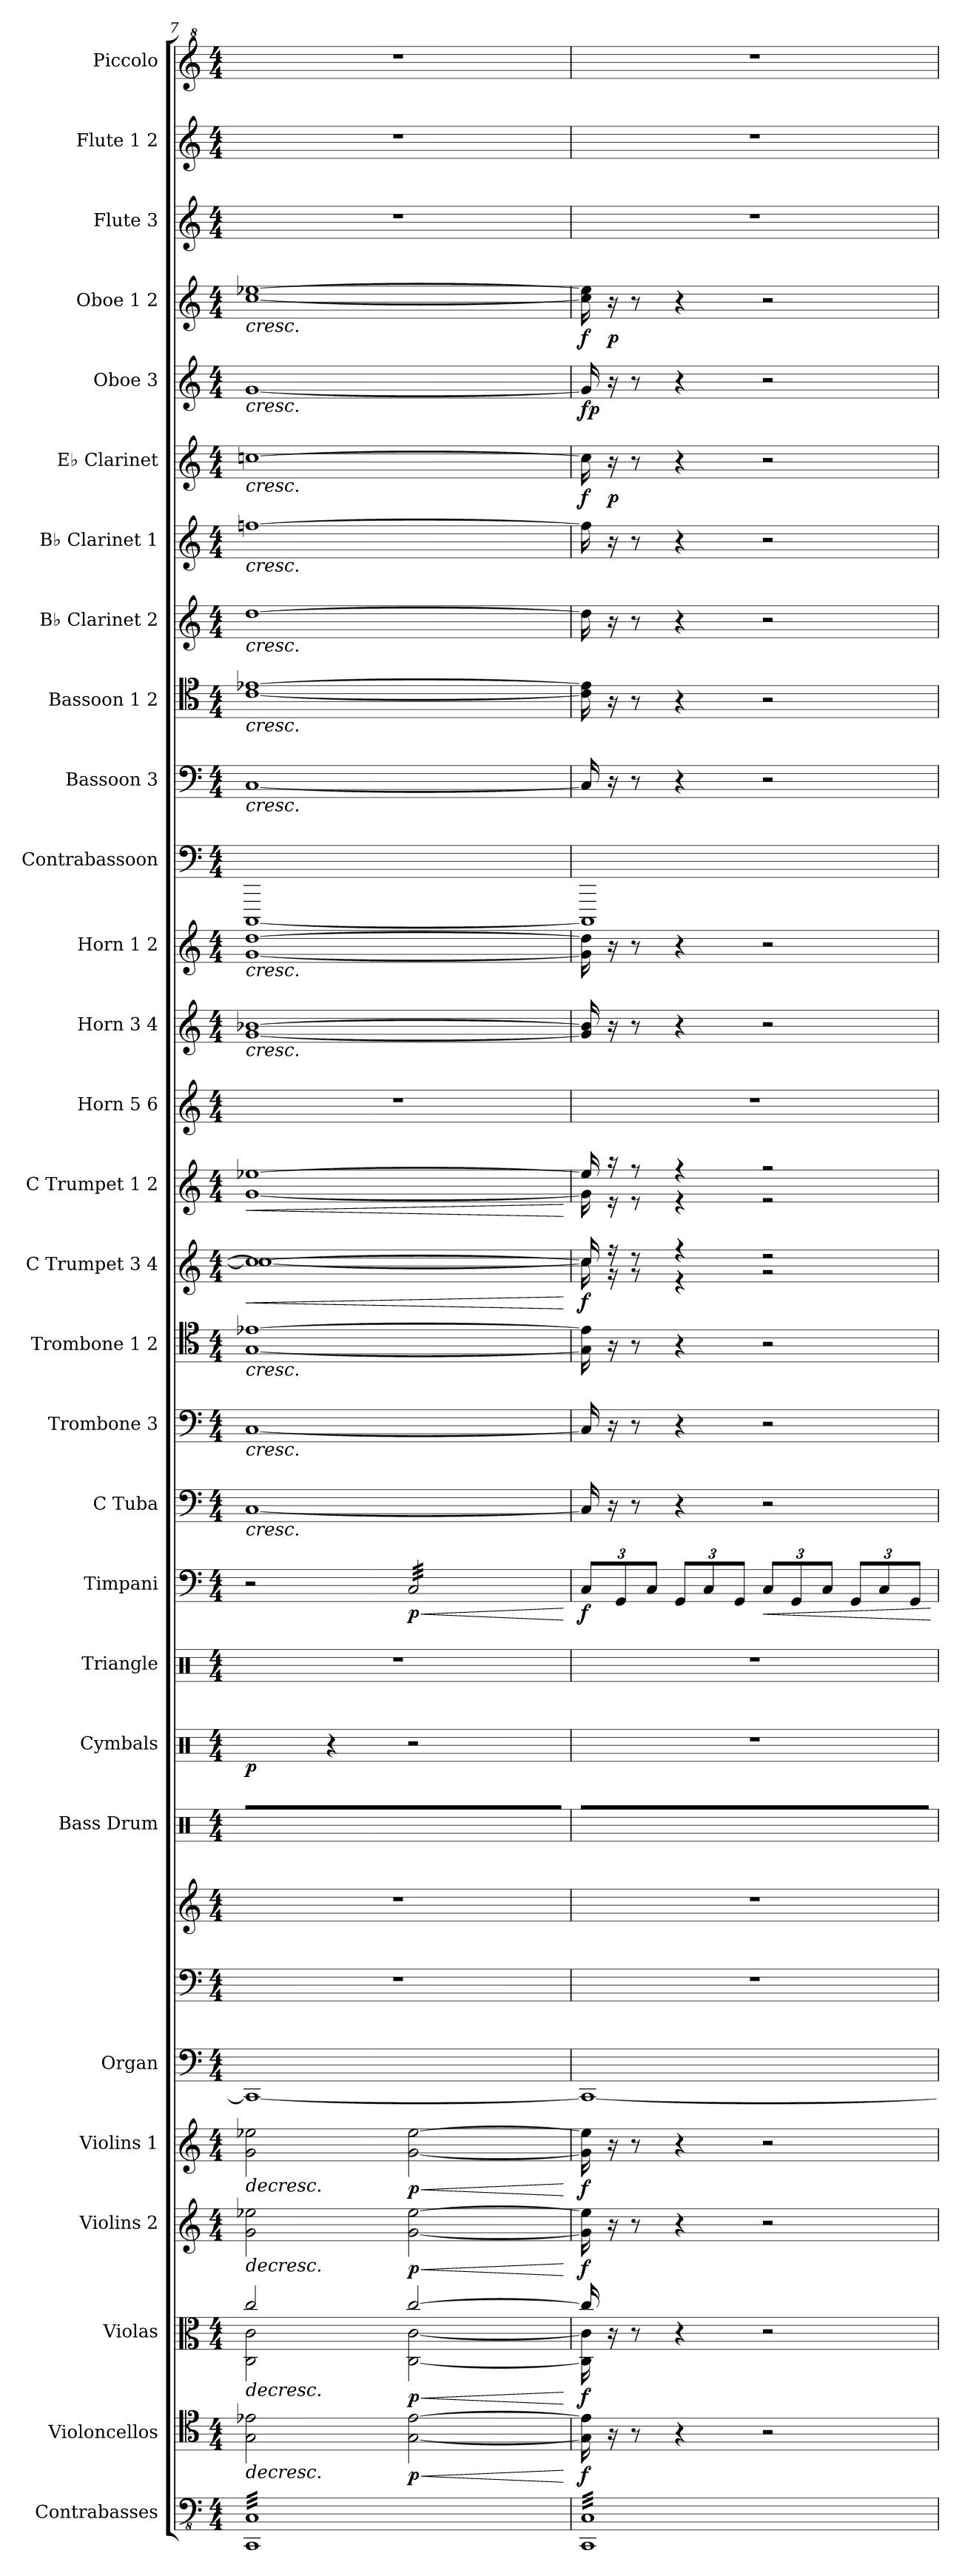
**kern	**kern	**dynam	**kern	**dynam	**kern	**dynam	**kern	**dynam	**kern	**kern	**kern	**kern	**kern	**dynam	**kern	**kern	**dynam	**kern	**dynam	**kern	**dynam	**kern	**dynam	**kern	**dynam	**kern	**dynam	**kern	**kern	**dynam	**kern	**dynam	**kern	**kern	**dynam	**kern	**dynam	**kern	**dynam	**kern	**dynam	**kern	**dynam	**kern	**dynam	**kern	**dynam	**kern	**kern	**kern
*part29	*part28	*part28	*part27	*part27	*part26	*part26	*part25	*part25	*part24	*part24	*part24	*part23	*part22	*part22	*part21	*part20	*part20	*part19	*part19	*part18	*part18	*part17	*part17	*part16	*part16	*part15	*part15	*part14	*part13	*part13	*part12	*part12	*part11	*part10	*part10	*part9	*part9	*part8	*part8	*part7	*part7	*part6	*part6	*part5	*part5	*part4	*part4	*part3	*part2	*part1
*staff31	*staff30	*staff30	*staff29	*staff29	*staff28	*staff28	*staff27	*staff27	*staff26	*staff25	*staff24	*staff23	*staff22	*staff22	*staff21	*staff20	*staff20	*staff19	*staff19	*staff18	*staff18	*staff17	*staff17	*staff16	*staff16	*staff15	*staff15	*staff14	*staff13	*staff13	*staff12	*staff12	*staff11	*staff10	*staff10	*staff9	*staff9	*staff8	*staff8	*staff7	*staff7	*staff6	*staff6	*staff5	*staff5	*staff4	*staff4	*staff3	*staff2	*staff1
*I"Contrabasses	*I"Violoncellos	*	*I"Violas	*	*I"Violins 2	*	*I"Violins 1	*	*I"Organ	*	*	*I"Bass Drum	*I"Cymbals	*	*I"Triangle	*I"Timpani	*	*I"C Tuba	*	*I"Trombone 3	*	*I"Trombone 1 2	*	*I"C Trumpet 3 4	*	*I"C Trumpet 1 2	*	*I"Horn 5 6	*I"Horn 3 4	*	*I"Horn 1 2	*	*I"Contrabassoon	*I"Bassoon 3	*	*I"Bassoon 1 2	*	*I"B♭ Clarinet 2	*	*I"B♭ Clarinet 1	*	*I"E♭ Clarinet	*	*I"Oboe 3	*	*I"Oboe 1 2	*	*I"Flute 3	*I"Flute 1 2	*I"Piccolo
*I'Cbs.	*I'Vlcs.	*	*I'Vlas.	*	*I'Vlns. 2	*	*I'Vlns. 1	*	*I'Org.	*	*	*I'B. Dr.	*I'Cym.	*	*I'Trgl.	*I'Timp.	*	*I'C Tu.	*	*I'Trb. 3	*	*I'Trb. 1 2	*	*I'C Tpt. 3 4	*	*I'C Tpt. 1 2	*	*I'Hn. 5 6	*I'Hn. 3 4	*	*I'Hn. 1 2	*	*I'Cbsn.	*I'Bsn. 3	*	*I'Bsn. 1 2	*	*I'B♭ Cl. 2	*	*I'B♭ Cl. 1	*	*I'E♭ Cl.	*	*I'Ob. 3	*	*I'Ob. 1 2	*	*I'Fl. 3	*I'Fl. 1 2	*I'Picc.
*clefFv4	*clefC4	*	*clefC3	*	*clefG2	*	*clefG2	*	*clefF4	*clefF4	*clefG2	*clefX	*clefX	*	*clefX	*clefF4	*	*clefF4	*	*clefF4	*	*clefC4	*	*clefG2	*	*clefG2	*	*clefG2	*clefG2	*	*clefG2	*	*clefF4	*clefF4	*	*clefC4	*	*clefG2	*	*clefG2	*	*clefG2	*	*clefG2	*	*clefG2	*	*clefG2	*clefG2	*clefG^2
*	*	*	*	*	*	*	*	*	*	*	*	*	*	*	*	*	*	*	*	*	*	*	*	*	*	*	*	*ITrd4c7	*ITrd4c7	*	*ITrd4c7	*	*ITrd7c12	*	*	*	*	*ITrd1c2	*	*ITrd1c2	*	*ITrd-2c-3	*	*	*	*	*	*	*	*ITrd-7c-12
*k[]	*k[]	*	*k[]	*	*k[]	*	*k[]	*	*k[]	*k[]	*k[]	*k[]	*k[]	*	*k[]	*k[]	*	*k[]	*	*k[]	*	*k[]	*	*k[]	*	*k[]	*	*k[b-]	*k[b-]	*	*k[b-]	*	*k[]	*k[]	*	*k[]	*	*k[b-e-]	*	*k[b-e-]	*	*k[b-e-a-]	*	*k[]	*	*k[]	*	*k[]	*k[]	*k[]
*C:	*C:	*	*C:	*	*C:	*	*C:	*	*C:	*C:	*C:	*C:	*C:	*	*C:	*C:	*	*C:	*	*C:	*	*C:	*	*C:	*	*C:	*	*F:	*F:	*	*F:	*	*C:	*C:	*	*C:	*	*B-:	*	*B-:	*	*E-:	*	*C:	*	*C:	*	*C:	*C:	*C:
*M4/4	*M4/4	*	*M4/4	*	*M4/4	*	*M4/4	*	*M4/4	*M4/4	*M4/4	*M4/4	*M4/4	*	*M4/4	*M4/4	*	*M4/4	*	*M4/4	*	*M4/4	*	*M4/4	*	*M4/4	*	*M4/4	*M4/4	*	*M4/4	*	*M4/4	*M4/4	*	*M4/4	*	*M4/4	*	*M4/4	*	*M4/4	*	*M4/4	*	*M4/4	*	*M4/4	*M4/4	*M4/4
=7	=7	=7	=7	=7	=7	=7	=7	=7	=7	=7	=7	=7	=7	=7	=7	=7	=7	=7	=7	=7	=7	=7	=7	=7	=7	=7	=7	=7	=7	=7	=7	=7	=7	=7	=7	=7	=7	=7	=7	=7	=7	=7	=7	=7	=7	=7	=7	=7	=7	=7
!	!	!LO:HP:b	!	!LO:HP:b	!	!LO:HP:b	!	!LO:HP:b	!	!	!	!	!	!	!	!	!	!	!LO:HP:b	!	!	!	!	!	!	!	!	!	!	!	!	!	!	!	!	!	!	!	!	!	!	!	!	!	!	!	!	!	!	!
*	*	*	*^	*	*	*	*	*	*	*	*	*	*	*	*	*	*	*	*	*	*	*	*	*	*	*	*	*	*	*	*	*	*	*	*	*	*	*	*	*	*	*	*	*	*	*	*	*	*	*
!	!	!	!	!	!	!	!	!	!	!	!	!	!	!	!	!	!	!	!	!LO:HP:n=1:b	!	!LO:HP:b	!	!	!	!	!	!	!	!	!	!	!	!	!	!	!	!	!	!	!	!	!	!	!	!	!	!	!	!	!
!	!	!	!	!	!	!	!	!	!	!	!	!	!	!	!	!	!	!	!	!	!	!LO:HP:n=1:b	!	!LO:HP:b	!	!	!	!	!	!	!	!	!	!	!	!	!	!	!	!	!	!	!	!	!	!	!	!	!	!	!
!	!	!	!	!	!	!	!	!	!	!	!	!	!	!	!	!	!	!	!	!	!	!	!	!LO:HP:n=1:b	!	!LO:HP:b	!	!LO:HP:b	!	!	!	!	!	!	!	!	!	!	!	!	!	!	!	!	!	!	!	!	!	!	!
*	*	*	*	*	*	*	*	*	*	*	*	*	*	*	*	*	*	*	*	*	*	*	*	*	*^	*	*	*	*	*	*	*	*	*	*	*	*	*	*	*	*	*	*	*	*	*	*	*	*	*	*
!	!	!	!	!	!	!	!	!	!	!	!	!	!	!	!	!	!	!	!	!	!	!	!	!	!	!	!	!	!LO:HP:n=1:b	!	!	!LO:HP:b	!	!	!	!	!	!	!	!	!	!	!	!	!	!	!	!	!	!	!	!
*	*	*	*	*	*	*	*	*	*	*	*	*	*	*	*	*	*	*	*	*	*	*	*	*	*	*	*	*^	*	*	*	*	*	*	*	*	*	*	*	*	*	*	*	*	*	*	*	*	*	*	*	*
!	!	!	!	!	!	!	!	!	!	!	!	!	!	!	!	!	!	!	!	!	!	!	!	!	!	!	!	!	!	!	!	!	!LO:HP:n=1:b	!	!LO:HP:b	!	!	!	!	!	!	!	!	!	!	!	!	!	!	!	!	!	!
!	!	!	!	!	!	!	!	!	!	!	!	!	!	!	!	!	!	!	!	!	!	!	!	!	!	!	!	!	!	!	!	!	!	!	!LO:HP:n=1:b	!	!	!LO:HP:b	!	!	!	!	!	!	!	!	!	!	!	!	!	!	!
!	!	!	!	!	!	!	!	!	!	!	!	!	!	!	!	!	!	!	!	!	!	!	!	!	!	!	!	!	!	!	!	!	!	!	!	!	!	!LO:HP:n=1:b	!	!LO:HP:b	!	!	!	!	!	!	!	!	!	!	!	!	!
!	!	!	!	!	!	!	!	!	!	!	!	!	!	!	!	!	!	!	!	!	!	!	!	!	!	!	!	!	!	!	!	!	!	!	!	!	!	!	!	!LO:HP:n=1:b	!	!LO:HP:b	!	!	!	!	!	!	!	!	!	!	!
!	!	!	!	!	!	!	!	!	!	!	!	!	!	!	!	!	!	!	!	!	!	!	!	!	!	!	!	!	!	!	!	!	!	!	!	!	!	!	!	!	!	!LO:HP:n=1:b	!	!LO:HP:b	!	!	!	!	!	!	!	!	!
!	!	!	!	!	!	!	!	!	!	!	!	!	!	!	!	!	!	!	!	!	!	!	!	!	!	!	!	!	!	!	!	!	!	!	!	!	!	!	!	!	!	!	!	!LO:HP:n=1:b	!	!LO:HP:b	!	!	!	!	!	!	!
!	!	!	!	!	!	!	!	!	!	!	!	!	!	!	!	!	!	!	!	!	!	!	!	!	!	!	!	!	!	!	!	!	!	!	!	!	!	!	!	!	!	!	!	!	!	!LO:HP:n=1:b	!	!LO:HP:b	!	!	!	!	!
!	!	!	!	!	!	!	!	!	!	!	!	!	!	!	!	!	!	!	!	!	!	!	!	!	!	!	!	!	!	!	!	!	!	!	!	!	!	!	!	!	!	!	!	!	!	!	!	!LO:HP:n=1:b	!	!LO:HP:b	!	!	!
!	!	!	!	!	!	!	!	!	!	!	!	!	!	!	!LO:DY:b	!	!	!	!	!	!	!	!	!	!	!	!	!	!	!	!	!	!	!	!	!	!	!	!	!	!	!	!	!	!	!	!	!	!	!LO:HP:n=1:b	!	!	!
*tremolo	*	*	*	*	*	*	*	*	*	*	*	*	*	*	*	*	*	*	*	*	*	*	*	*	*	*	*	*	*	*	*	*	*	*	*	*	*	*	*	*	*	*	*	*	*	*	*	*	*	*	*	*	*
*	*	*	*	*	*	*	*	*	*	*	*	*	*tremolo	*	*	*	*	*	*	*	*	*	*	*	*	*	*	*	*	*	*	*	*	*	*	*	*	*	*	*	*	*	*	*	*	*	*	*	*	*	*	*	*
32CCC 32CCLLL	2G\ 2e-X\	>	2cc/	2C\ 2c\	>	2g\ 2ee-X\	>	2g\ 2ee-X\	>	1CC_	1r	1r	32RLLL	4R/	p	1r	2r	.	[1C	> <	[1C	> <	[1G [1e-X	> <	1cc_	1cc_	<	[1ee-X	[1g	> <	1r	[1c [1e-X	> <	[1c [1g	> <	[1CCCC	[1C	> <	[1c [1e-X	> <	[1cc	> <	[1ee-X	> <	[1ee-X	> <	[1g	> <	[1cc [1ee-X	> <	1r	1r	1r
32CCC 32CC	.	.	.	.	.	.	.	.	.	.	.	.	32R	.	.	.	.	.	.	.	.	.	.	.	.	.	.	.	.	.	.	.	.	.	.	.	.	.	.	.	.	.	.	.	.	.	.	.	.	.	.	.	.
32CCC 32CC	.	.	.	.	.	.	.	.	.	.	.	.	32R	.	.	.	.	.	.	.	.	.	.	.	.	.	.	.	.	.	.	.	.	.	.	.	.	.	.	.	.	.	.	.	.	.	.	.	.	.	.	.	.
32CCC 32CC	.	.	.	.	.	.	.	.	.	.	.	.	32R	.	.	.	.	.	.	.	.	.	.	.	.	.	.	.	.	.	.	.	.	.	.	.	.	.	.	.	.	.	.	.	.	.	.	.	.	.	.	.	.
32CCC 32CC	.	.	.	.	.	.	.	.	.	.	.	.	32R	.	.	.	.	.	.	.	.	.	.	.	.	.	.	.	.	.	.	.	.	.	.	.	.	.	.	.	.	.	.	.	.	.	.	.	.	.	.	.	.
32CCC 32CC	.	.	.	.	.	.	.	.	.	.	.	.	32R	.	.	.	.	.	.	.	.	.	.	.	.	.	.	.	.	.	.	.	.	.	.	.	.	.	.	.	.	.	.	.	.	.	.	.	.	.	.	.	.
32CCC 32CC	.	.	.	.	.	.	.	.	.	.	.	.	32R	.	.	.	.	.	.	.	.	.	.	.	.	.	.	.	.	.	.	.	.	.	.	.	.	.	.	.	.	.	.	.	.	.	.	.	.	.	.	.	.
32CCC 32CC	.	.	.	.	.	.	.	.	.	.	.	.	32R	.	.	.	.	.	.	.	.	.	.	.	.	.	.	.	.	.	.	.	.	.	.	.	.	.	.	.	.	.	.	.	.	.	.	.	.	.	.	.	.
32CCC 32CC	.	.	.	.	.	.	.	.	.	.	.	.	32R	4r	.	.	.	.	.	.	.	.	.	.	.	.	.	.	.	.	.	.	.	.	.	.	.	.	.	.	.	.	.	.	.	.	.	.	.	.	.	.	.
32CCC 32CC	.	.	.	.	.	.	.	.	.	.	.	.	32R	.	.	.	.	.	.	.	.	.	.	.	.	.	.	.	.	.	.	.	.	.	.	.	.	.	.	.	.	.	.	.	.	.	.	.	.	.	.	.	.
32CCC 32CC	.	.	.	.	.	.	.	.	.	.	.	.	32R	.	.	.	.	.	.	.	.	.	.	.	.	.	.	.	.	.	.	.	.	.	.	.	.	.	.	.	.	.	.	.	.	.	.	.	.	.	.	.	.
32CCC 32CC	.	.	.	.	.	.	.	.	.	.	.	.	32R	.	.	.	.	.	.	.	.	.	.	.	.	.	.	.	.	.	.	.	.	.	.	.	.	.	.	.	.	.	.	.	.	.	.	.	.	.	.	.	.
32CCC 32CC	.	.	.	.	.	.	.	.	.	.	.	.	32R	.	.	.	.	.	.	.	.	.	.	.	.	.	.	.	.	.	.	.	.	.	.	.	.	.	.	.	.	.	.	.	.	.	.	.	.	.	.	.	.
32CCC 32CC	.	.	.	.	.	.	.	.	.	.	.	.	32R	.	.	.	.	.	.	.	.	.	.	.	.	.	.	.	.	.	.	.	.	.	.	.	.	.	.	.	.	.	.	.	.	.	.	.	.	.	.	.	.
32CCC 32CC	.	.	.	.	.	.	.	.	.	.	.	.	32R	.	.	.	.	.	.	.	.	.	.	.	.	.	.	.	.	.	.	.	.	.	.	.	.	.	.	.	.	.	.	.	.	.	.	.	.	.	.	.	.
32CCC 32CC	.	.	.	.	.	.	.	.	.	.	.	.	32R	.	.	.	.	.	.	.	.	.	.	.	.	.	.	.	.	.	.	.	.	.	.	.	.	.	.	.	.	.	.	.	.	.	.	.	.	.	.	.	.
!	!	!LO:HP:b	!	!	!LO:HP:b	!	!LO:HP:b	!	!LO:HP:b	!	!	!	!	!	!	!	!	!LO:HP:b	!	!	!	!	!	!	!	!	!	!	!	!	!	!	!	!	!	!	!	!	!	!	!	!	!	!	!	!	!	!	!	!	!	!	!
!	!	!LO:DY:n=1:b	!	!	!LO:DY:n=1:b	!	!LO:DY:n=1:b	!	!LO:DY:n=1:b	!	!	!	!	!	!	!	!	!LO:DY:n=1:b	!	!	!	!	!	!	!	!	!	!	!	!	!	!	!	!	!	!	!	!	!	!	!	!	!	!	!	!	!	!	!	!	!	!	!
*	*	*	*	*	*	*	*	*	*	*	*	*	*	*	*	*	*tremolo	*	*	*	*	*	*	*	*	*	*	*	*	*	*	*	*	*	*	*	*	*	*	*	*	*	*	*	*	*	*	*	*	*	*	*	*
32CCC 32CC	[2G\ [2e-\	< p	[2cc/	[2C\ [2c\	< p	[2g\ [2ee-\	< p	[2g\ [2ee-\	< p	.	.	.	32R	2r	.	.	32C/LLL	< p	.	.	.	.	.	.	.	.	.	.	.	.	.	.	.	.	.	.	.	.	.	.	.	.	.	.	.	.	.	.	.	.	.	.	.
32CCC 32CC	.	.	.	.	.	.	.	.	.	.	.	.	32R	.	.	.	32C/	.	.	.	.	.	.	.	.	.	.	.	.	.	.	.	.	.	.	.	.	.	.	.	.	.	.	.	.	.	.	.	.	.	.	.	.
32CCC 32CC	.	.	.	.	.	.	.	.	.	.	.	.	32R	.	.	.	32C/	.	.	.	.	.	.	.	.	.	.	.	.	.	.	.	.	.	.	.	.	.	.	.	.	.	.	.	.	.	.	.	.	.	.	.	.
32CCC 32CC	.	.	.	.	.	.	.	.	.	.	.	.	32R	.	.	.	32C/	.	.	.	.	.	.	.	.	.	.	.	.	.	.	.	.	.	.	.	.	.	.	.	.	.	.	.	.	.	.	.	.	.	.	.	.
32CCC 32CC	.	.	.	.	.	.	.	.	.	.	.	.	32R	.	.	.	32C/	.	.	.	.	.	.	.	.	.	.	.	.	.	.	.	.	.	.	.	.	.	.	.	.	.	.	.	.	.	.	.	.	.	.	.	.
32CCC 32CC	.	.	.	.	.	.	.	.	.	.	.	.	32R	.	.	.	32C/	.	.	.	.	.	.	.	.	.	.	.	.	.	.	.	.	.	.	.	.	.	.	.	.	.	.	.	.	.	.	.	.	.	.	.	.
32CCC 32CC	.	.	.	.	.	.	.	.	.	.	.	.	32R	.	.	.	32C/	.	.	.	.	.	.	.	.	.	.	.	.	.	.	.	.	.	.	.	.	.	.	.	.	.	.	.	.	.	.	.	.	.	.	.	.
32CCC 32CC	.	.	.	.	.	.	.	.	.	.	.	.	32R	.	.	.	32C/	.	.	.	.	.	.	.	.	.	.	.	.	.	.	.	.	.	.	.	.	.	.	.	.	.	.	.	.	.	.	.	.	.	.	.	.
32CCC 32CC	.	.	.	.	.	.	.	.	.	.	.	.	32R	.	.	.	32C/	.	.	.	.	.	.	.	.	.	.	.	.	.	.	.	.	.	.	.	.	.	.	.	.	.	.	.	.	.	.	.	.	.	.	.	.
32CCC 32CC	.	.	.	.	.	.	.	.	.	.	.	.	32R	.	.	.	32C/	.	.	.	.	.	.	.	.	.	.	.	.	.	.	.	.	.	.	.	.	.	.	.	.	.	.	.	.	.	.	.	.	.	.	.	.
32CCC 32CC	.	.	.	.	.	.	.	.	.	.	.	.	32R	.	.	.	32C/	.	.	.	.	.	.	.	.	.	.	.	.	.	.	.	.	.	.	.	.	.	.	.	.	.	.	.	.	.	.	.	.	.	.	.	.
32CCC 32CC	.	.	.	.	.	.	.	.	.	.	.	.	32R	.	.	.	32C/	.	.	.	.	.	.	.	.	.	.	.	.	.	.	.	.	.	.	.	.	.	.	.	.	.	.	.	.	.	.	.	.	.	.	.	.
32CCC 32CC	.	.	.	.	.	.	.	.	.	.	.	.	32R	.	.	.	32C/	.	.	.	.	.	.	.	.	.	.	.	.	.	.	.	.	.	.	.	.	.	.	.	.	.	.	.	.	.	.	.	.	.	.	.	.
32CCC 32CC	.	.	.	.	.	.	.	.	.	.	.	.	32R	.	.	.	32C/	.	.	.	.	.	.	.	.	.	.	.	.	.	.	.	.	.	.	.	.	.	.	.	.	.	.	.	.	.	.	.	.	.	.	.	.
32CCC 32CC	.	.	.	.	.	.	.	.	.	.	.	.	32R	.	.	.	32C/	.	.	.	.	.	.	.	.	.	.	.	.	.	.	.	.	.	.	.	.	.	.	.	.	.	.	.	.	.	.	.	.	.	.	.	.
32CCC 32CCJJJ	.	.	.	.	.	.	.	.	.	.	.	.	32RJJJ	.	.	.	32C/JJJ	.	.	.	.	.	.	.	.	.	.	.	.	.	.	.	.	.	.	.	.	.	.	.	.	.	.	.	.	.	.	.	.	.	.	.	.
*	*	*	*	*	*	*	*	*	*	*	*	*	*	*	*	*	*Xtremolo	*	*	*	*	*	*	*	*	*	*	*	*	*	*	*	*	*	*	*	*	*	*	*	*	*	*	*	*	*	*	*	*	*	*	*	*
*	*	*	*	*	*	*	*	*	*	*	*	*	*	*	*	*	*	*	*	*	*	*	*	*	*v	*v	*	*	*	*	*	*	*	*	*	*	*	*	*	*	*	*	*	*	*	*	*	*	*	*	*	*	*
*	*	*	*v	*v	*	*	*	*	*	*	*	*	*	*	*	*	*	*	*	*	*	*	*	*	*	*	*v	*v	*	*	*	*	*	*	*	*	*	*	*	*	*	*	*	*	*	*	*	*	*	*	*	*
.	.	] [	.	] [	.	] [	.	] [	.	.	.	.	.	.	.	.	[	.	]	.	]	.	]	.	[	.	] [	.	.	]	.	]	.	.	]	.	]	.	]	.	]	.	]	.	]	.	]	.	.	.
=8	=8	=8	=8	=8	=8	=8	=8	=8	=8	=8	=8	=8	=8	=8	=8	=8	=8	=8	=8	=8	=8	=8	=8	=8	=8	=8	=8	=8	=8	=8	=8	=8	=8	=8	=8	=8	=8	=8	=8	=8	=8	=8	=8	=8	=8	=8	=8	=8	=8	=8
*	*	*	*^	*	*	*	*	*	*	*	*	*	*	*	*	*	*	*	*	*	*	*	*	*	*	*	*	*	*	*	*	*	*	*	*	*	*	*	*	*	*	*	*	*	*	*	*	*	*	*
*	*	*	*	*	*	*	*	*	*	*	*	*	*	*	*	*	*Xbrackettup	*	*	*	*	*	*	*	*	*	*	*	*	*	*	*	*	*	*	*	*	*	*	*	*	*	*	*	*	*	*	*	*	*	*
*	*	*	*	*	*	*	*	*	*	*	*	*	*	*	*	*	*	*	*	*	*	*	*	*	*^	*	*^	*	*	*	*	*	*	*	*	*	*	*	*	*	*	*	*	*	*	*	*	*	*	*	*
!	!	!LO:DY:b	!	!	!LO:DY:b	!	!LO:DY:b	!	!LO:DY:b	!	!	!	!	!	!	!	!	!LO:DY:b	!	!LO:DY:b	!	!	!	!	!	!	!	!	!	!	!	!	!	!	!	!	!	!	!	!	!	!	!	!	!	!	!	!	!	!	!	!	!
!	!	!	!	!	!	!	!	!	!	!	!	!	!	!	!	!	!	!	!	!LO:DY:n=1:b	!	!LO:DY:b	!	!	!	!	!	!	!	!	!	!	!	!	!	!	!	!	!	!	!	!	!	!	!	!	!	!	!	!	!	!	!
!	!	!	!	!	!	!	!	!	!	!	!	!	!	!	!	!	!	!	!	!	!	!LO:DY:n=1:b	!	!LO:DY:b	!	!	!	!	!	!	!	!	!	!	!	!	!	!	!	!	!	!	!	!	!	!	!	!	!	!	!	!	!
!	!	!	!	!	!	!	!	!	!	!	!	!	!	!	!	!	!	!	!	!	!	!	!	!LO:DY:n=1:b	!	!	!LO:DY:b	!	!	!LO:DY:b	!	!	!	!	!	!	!	!	!	!	!	!	!	!	!	!	!	!	!	!	!	!	!
!	!	!	!	!	!	!	!	!	!	!	!	!	!	!	!	!	!	!	!	!	!	!	!	!	!	!	!	!	!	!LO:DY:n=1:b	!	!	!LO:DY:b	!	!	!	!	!	!	!	!	!	!	!	!	!	!	!	!	!	!	!	!
!	!	!	!	!	!	!	!	!	!	!	!	!	!	!	!	!	!	!	!	!	!	!	!	!	!	!	!	!	!	!	!	!	!LO:DY:n=1:b	!	!LO:DY:b	!	!	!	!	!	!	!	!	!	!	!	!	!	!	!	!	!	!
!	!	!	!	!	!	!	!	!	!	!	!	!	!	!	!	!	!	!	!	!	!	!	!	!	!	!	!	!	!	!	!	!	!	!	!LO:DY:n=1:b	!	!	!LO:DY:b	!	!	!	!	!	!	!	!	!	!	!	!	!	!	!
!	!	!	!	!	!	!	!	!	!	!	!	!	!	!	!	!	!	!	!	!	!	!	!	!	!	!	!	!	!	!	!	!	!	!	!	!	!	!LO:DY:n=1:b	!	!LO:DY:b	!	!	!	!	!	!	!	!	!	!	!	!	!
!	!	!	!	!	!	!	!	!	!	!	!	!	!	!	!	!	!	!	!	!	!	!	!	!	!	!	!	!	!	!	!	!	!	!	!	!	!	!	!	!LO:DY:n=1:b	!	!LO:DY:b	!	!	!	!	!	!	!	!	!	!	!
!	!	!	!	!	!	!	!	!	!	!	!	!	!	!	!	!	!	!	!	!	!	!	!	!	!	!	!	!	!	!	!	!	!	!	!	!	!	!	!	!	!	!LO:DY:n=1:b	!	!LO:DY:b	!	!	!	!	!	!	!	!	!
!	!	!	!	!	!	!	!	!	!	!	!	!	!	!	!	!	!	!	!	!	!	!	!	!	!	!	!	!	!	!	!	!	!	!	!	!	!	!	!	!	!	!	!	!LO:DY:n=1:b	!	!LO:DY:b	!	!LO:DY:b	!	!	!	!	!
!	!	!	!	!	!	!	!	!	!	!	!	!	!	!	!	!	!	!	!	!	!	!	!	!	!	!	!	!	!	!	!	!	!	!	!	!	!	!	!	!	!	!	!	!	!	!	!	!LO:DY:n=1:b	!	!LO:DY:b	!	!	!
32CCC 32CCLLL	16G\] 16e-\]	f	16cc/]	16C\] 16c\]	f	16g\] 16ee-\]	f	16g\] 16ee-\]	f	1CC_	1r	1r	32RLLL	1r	.	1r	12C/L	f	16C/]	p f	16C/]	p f	16G\] 16e-\]	p f	16cc/]	16cc\]	f	16ee-/]	16g\]	p f	1r	16c/] 16e-/]	p f	16c\] 16g\]	p f	1CCCC]	16C/]	p f	16c\] 16e-\]	p f	16cc\]	p f	16ee-\]	p f	16ee-\]	f	16g/]	f p	16cc\] 16ee-\]	f	1r	1r	1r
32CCC 32CC	.	.	.	.	.	.	.	.	.	.	.	.	32R	.	.	.	.	.	.	.	.	.	.	.	.	.	.	.	.	.	.	.	.	.	.	.	.	.	.	.	.	.	.	.	.	.	.	.	.	.	.	.	.
!	!	!	!	!	!	!	!	!	!	!	!	!	!	!	!	!	!	!	!	!	!	!	!	!	!	!	!	!	!	!	!	!	!	!	!	!	!	!	!	!	!	!	!	!	!	!LO:DY:n=1:b	!	!	!	!LO:DY:n=1:b	!	!	!
32CCC 32CC	16r	.	16r	2...ryy	.	16r	.	16r	.	.	.	.	32R	.	.	.	.	.	16r	[	16r	[	16r	[	16r	16r	.	16r	16r	.	.	16r	[	16r	[	.	16r	[	16r	[	16r	[	16r	[	16r	[ p	16r	[	16r	[ p	.	.	.
.	.	.	.	.	.	.	.	.	.	.	.	.	.	.	.	.	12GG/	.	.	.	.	.	.	.	.	.	.	.	.	.	.	.	.	.	.	.	.	.	.	.	.	.	.	.	.	.	.	.	.	.	.	.	.
32CCC 32CC	.	.	.	.	.	.	.	.	.	.	.	.	32R	.	.	.	.	.	.	.	.	.	.	.	.	.	.	.	.	.	.	.	.	.	.	.	.	.	.	.	.	.	.	.	.	.	.	.	.	.	.	.	.
32CCC 32CC	8r	.	8r	.	.	8r	.	8r	.	.	.	.	32R	.	.	.	.	.	8r	.	8r	.	8r	.	8r	8r	.	8r	8r	.	.	8r	.	8r	.	.	8r	.	8r	.	8r	.	8r	.	8r	.	8r	.	8r	.	.	.	.
32CCC 32CC	.	.	.	.	.	.	.	.	.	.	.	.	32R	.	.	.	.	.	.	.	.	.	.	.	.	.	.	.	.	.	.	.	.	.	.	.	.	.	.	.	.	.	.	.	.	.	.	.	.	.	.	.	.
.	.	.	.	.	.	.	.	.	.	.	.	.	.	.	.	.	12C/J	.	.	.	.	.	.	.	.	.	.	.	.	.	.	.	.	.	.	.	.	.	.	.	.	.	.	.	.	.	.	.	.	.	.	.	.
32CCC 32CC	.	.	.	.	.	.	.	.	.	.	.	.	32R	.	.	.	.	.	.	.	.	.	.	.	.	.	.	.	.	.	.	.	.	.	.	.	.	.	.	.	.	.	.	.	.	.	.	.	.	.	.	.	.
32CCC 32CC	.	.	.	.	.	.	.	.	.	.	.	.	32R	.	.	.	.	.	.	.	.	.	.	.	.	.	.	.	.	.	.	.	.	.	.	.	.	.	.	.	.	.	.	.	.	.	.	.	.	.	.	.	.
32CCC 32CC	4r	.	4r	.	.	4r	.	4r	.	.	.	.	32R	.	.	.	12GG/L	.	4r	.	4r	.	4r	.	4r	4r	.	4r	4r	.	.	4r	.	4r	.	.	4r	.	4r	.	4r	.	4r	.	4r	.	4r	.	4r	.	.	.	.
32CCC 32CC	.	.	.	.	.	.	.	.	.	.	.	.	32R	.	.	.	.	.	.	.	.	.	.	.	.	.	.	.	.	.	.	.	.	.	.	.	.	.	.	.	.	.	.	.	.	.	.	.	.	.	.	.	.
32CCC 32CC	.	.	.	.	.	.	.	.	.	.	.	.	32R	.	.	.	.	.	.	.	.	.	.	.	.	.	.	.	.	.	.	.	.	.	.	.	.	.	.	.	.	.	.	.	.	.	.	.	.	.	.	.	.
.	.	.	.	.	.	.	.	.	.	.	.	.	.	.	.	.	12C/	.	.	.	.	.	.	.	.	.	.	.	.	.	.	.	.	.	.	.	.	.	.	.	.	.	.	.	.	.	.	.	.	.	.	.	.
32CCC 32CC	.	.	.	.	.	.	.	.	.	.	.	.	32R	.	.	.	.	.	.	.	.	.	.	.	.	.	.	.	.	.	.	.	.	.	.	.	.	.	.	.	.	.	.	.	.	.	.	.	.	.	.	.	.
32CCC 32CC	.	.	.	.	.	.	.	.	.	.	.	.	32R	.	.	.	.	.	.	.	.	.	.	.	.	.	.	.	.	.	.	.	.	.	.	.	.	.	.	.	.	.	.	.	.	.	.	.	.	.	.	.	.
32CCC 32CC	.	.	.	.	.	.	.	.	.	.	.	.	32R	.	.	.	.	.	.	.	.	.	.	.	.	.	.	.	.	.	.	.	.	.	.	.	.	.	.	.	.	.	.	.	.	.	.	.	.	.	.	.	.
.	.	.	.	.	.	.	.	.	.	.	.	.	.	.	.	.	12GG/J	.	.	.	.	.	.	.	.	.	.	.	.	.	.	.	.	.	.	.	.	.	.	.	.	.	.	.	.	.	.	.	.	.	.	.	.
32CCC 32CC	.	.	.	.	.	.	.	.	.	.	.	.	32R	.	.	.	.	.	.	.	.	.	.	.	.	.	.	.	.	.	.	.	.	.	.	.	.	.	.	.	.	.	.	.	.	.	.	.	.	.	.	.	.
32CCC 32CC	.	.	.	.	.	.	.	.	.	.	.	.	32R	.	.	.	.	.	.	.	.	.	.	.	.	.	.	.	.	.	.	.	.	.	.	.	.	.	.	.	.	.	.	.	.	.	.	.	.	.	.	.	.
!	!	!	!	!	!	!	!	!	!	!	!	!	!	!	!	!	!	!LO:HP:b	!	!	!	!	!	!	!	!	!	!	!	!	!	!	!	!	!	!	!	!	!	!	!	!	!	!	!	!	!	!	!	!	!	!	!
32CCC 32CC	2r	.	2r	.	.	2r	.	2r	.	.	.	.	32R	.	.	.	12C/L	<	2r	.	2r	.	2r	.	2r	2r	.	2r	2r	.	.	2r	.	2r	.	.	2r	.	2r	.	2r	.	2r	.	2r	.	2r	.	2r	.	.	.	.
32CCC 32CC	.	.	.	.	.	.	.	.	.	.	.	.	32R	.	.	.	.	.	.	.	.	.	.	.	.	.	.	.	.	.	.	.	.	.	.	.	.	.	.	.	.	.	.	.	.	.	.	.	.	.	.	.	.
32CCC 32CC	.	.	.	.	.	.	.	.	.	.	.	.	32R	.	.	.	.	.	.	.	.	.	.	.	.	.	.	.	.	.	.	.	.	.	.	.	.	.	.	.	.	.	.	.	.	.	.	.	.	.	.	.	.
.	.	.	.	.	.	.	.	.	.	.	.	.	.	.	.	.	12GG/	.	.	.	.	.	.	.	.	.	.	.	.	.	.	.	.	.	.	.	.	.	.	.	.	.	.	.	.	.	.	.	.	.	.	.	.
32CCC 32CC	.	.	.	.	.	.	.	.	.	.	.	.	32R	.	.	.	.	.	.	.	.	.	.	.	.	.	.	.	.	.	.	.	.	.	.	.	.	.	.	.	.	.	.	.	.	.	.	.	.	.	.	.	.
32CCC 32CC	.	.	.	.	.	.	.	.	.	.	.	.	32R	.	.	.	.	.	.	.	.	.	.	.	.	.	.	.	.	.	.	.	.	.	.	.	.	.	.	.	.	.	.	.	.	.	.	.	.	.	.	.	.
32CCC 32CC	.	.	.	.	.	.	.	.	.	.	.	.	32R	.	.	.	.	.	.	.	.	.	.	.	.	.	.	.	.	.	.	.	.	.	.	.	.	.	.	.	.	.	.	.	.	.	.	.	.	.	.	.	.
.	.	.	.	.	.	.	.	.	.	.	.	.	.	.	.	.	12C/J	.	.	.	.	.	.	.	.	.	.	.	.	.	.	.	.	.	.	.	.	.	.	.	.	.	.	.	.	.	.	.	.	.	.	.	.
32CCC 32CC	.	.	.	.	.	.	.	.	.	.	.	.	32R	.	.	.	.	.	.	.	.	.	.	.	.	.	.	.	.	.	.	.	.	.	.	.	.	.	.	.	.	.	.	.	.	.	.	.	.	.	.	.	.
32CCC 32CC	.	.	.	.	.	.	.	.	.	.	.	.	32R	.	.	.	.	.	.	.	.	.	.	.	.	.	.	.	.	.	.	.	.	.	.	.	.	.	.	.	.	.	.	.	.	.	.	.	.	.	.	.	.
32CCC 32CC	.	.	.	.	.	.	.	.	.	.	.	.	32R	.	.	.	12GG/L	.	.	.	.	.	.	.	.	.	.	.	.	.	.	.	.	.	.	.	.	.	.	.	.	.	.	.	.	.	.	.	.	.	.	.	.
32CCC 32CC	.	.	.	.	.	.	.	.	.	.	.	.	32R	.	.	.	.	.	.	.	.	.	.	.	.	.	.	.	.	.	.	.	.	.	.	.	.	.	.	.	.	.	.	.	.	.	.	.	.	.	.	.	.
32CCC 32CC	.	.	.	.	.	.	.	.	.	.	.	.	32R	.	.	.	.	.	.	.	.	.	.	.	.	.	.	.	.	.	.	.	.	.	.	.	.	.	.	.	.	.	.	.	.	.	.	.	.	.	.	.	.
.	.	.	.	.	.	.	.	.	.	.	.	.	.	.	.	.	12C/	.	.	.	.	.	.	.	.	.	.	.	.	.	.	.	.	.	.	.	.	.	.	.	.	.	.	.	.	.	.	.	.	.	.	.	.
32CCC 32CC	.	.	.	.	.	.	.	.	.	.	.	.	32R	.	.	.	.	.	.	.	.	.	.	.	.	.	.	.	.	.	.	.	.	.	.	.	.	.	.	.	.	.	.	.	.	.	.	.	.	.	.	.	.
32CCC 32CC	.	.	.	.	.	.	.	.	.	.	.	.	32R	.	.	.	.	.	.	.	.	.	.	.	.	.	.	.	.	.	.	.	.	.	.	.	.	.	.	.	.	.	.	.	.	.	.	.	.	.	.	.	.
32CCC 32CC	.	.	.	.	.	.	.	.	.	.	.	.	32R	.	.	.	.	.	.	.	.	.	.	.	.	.	.	.	.	.	.	.	.	.	.	.	.	.	.	.	.	.	.	.	.	.	.	.	.	.	.	.	.
.	.	.	.	.	.	.	.	.	.	.	.	.	.	.	.	.	12GG/J	.	.	.	.	.	.	.	.	.	.	.	.	.	.	.	.	.	.	.	.	.	.	.	.	.	.	.	.	.	.	.	.	.	.	.	.
32CCC 32CC	.	.	.	.	.	.	.	.	.	.	.	.	32R	.	.	.	.	.	.	.	.	.	.	.	.	.	.	.	.	.	.	.	.	.	.	.	.	.	.	.	.	.	.	.	.	.	.	.	.	.	.	.	.
32CCC 32CCJJJ	.	.	.	.	.	.	.	.	.	.	.	.	32RJJJ	.	.	.	.	.	.	.	.	.	.	.	.	.	.	.	.	.	.	.	.	.	.	.	.	.	.	.	.	.	.	.	.	.	.	.	.	.	.	.	.
*	*	*	*	*	*	*	*	*	*	*	*	*	*Xtremolo	*	*	*	*	*	*	*	*	*	*	*	*	*	*	*	*	*	*	*	*	*	*	*	*	*	*	*	*	*	*	*	*	*	*	*	*	*	*	*	*
*Xtremolo	*	*	*	*	*	*	*	*	*	*	*	*	*	*	*	*	*	*	*	*	*	*	*	*	*	*	*	*	*	*	*	*	*	*	*	*	*	*	*	*	*	*	*	*	*	*	*	*	*	*	*	*	*
*	*	*	*	*	*	*	*	*	*	*	*	*	*	*	*	*	*	*	*	*	*	*	*	*	*v	*v	*	*	*	*	*	*	*	*	*	*	*	*	*	*	*	*	*	*	*	*	*	*	*	*	*	*	*
*	*	*	*v	*v	*	*	*	*	*	*	*	*	*	*	*	*	*	*	*	*	*	*	*	*	*	*	*v	*v	*	*	*	*	*	*	*	*	*	*	*	*	*	*	*	*	*	*	*	*	*	*	*	*
.	.	.	.	.	.	.	.	.	.	.	.	.	.	.	.	.	[	.	.	.	.	.	.	.	.	.	.	.	.	.	.	.	.	.	.	.	.	.	.	.	.	.	.	.	.	.	.	.	.	.
=	=	=	=	=	=	=	=	=	=	=	=	=	=	=	=	=	=	=	=	=	=	=	=	=	=	=	=	=	=	=	=	=	=	=	=	=	=	=	=	=	=	=	=	=	=	=	=	=	=	=
*-	*-	*-	*-	*-	*-	*-	*-	*-	*-	*-	*-	*-	*-	*-	*-	*-	*-	*-	*-	*-	*-	*-	*-	*-	*-	*-	*-	*-	*-	*-	*-	*-	*-	*-	*-	*-	*-	*-	*-	*-	*-	*-	*-	*-	*-	*-	*-	*-	*-	*-
